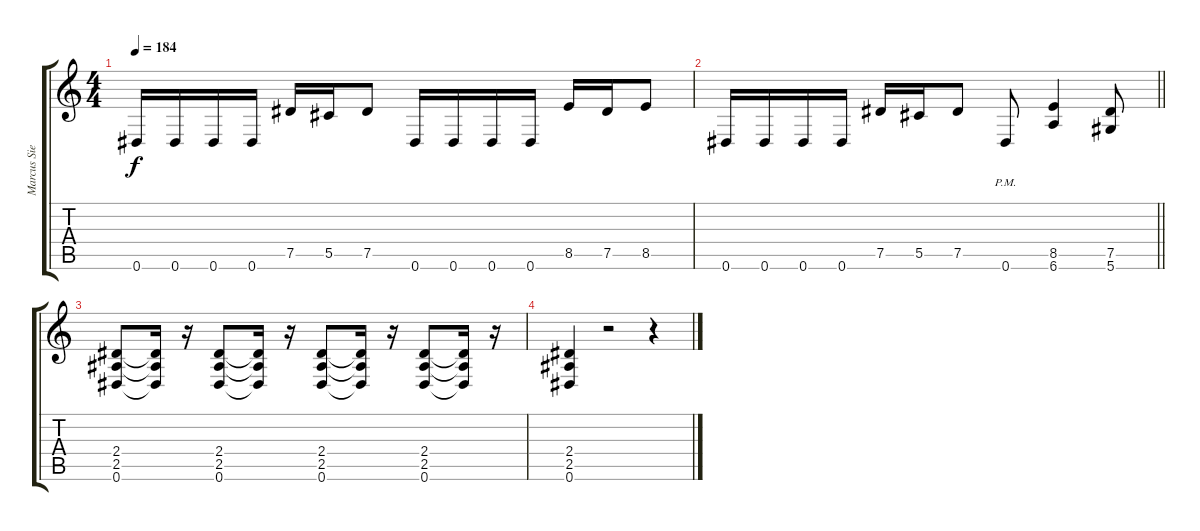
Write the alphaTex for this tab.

\track ("Marcus Siepen" "Marcus Sie") {instrument distortionguitar}
\staff {score tabs}
\tuning (Eb4 Bb3 Gb3 Db3 Ab2 Eb2) {hide}
\ts (4 4)
\tempo 184
\clef g2
\ks c
0.6.16{dy f} 0.6.16 0.6.16 0.6.16 7.5.16 5.5.16 7.5.8 0.6.16 0.6.16 0.6.16 0.6.16 8.5.16 7.5.16 8.5.8 |
\barLineRight lightlight
0.6.16 0.6.16 0.6.16 0.6.16 7.5.16 5.5.16 7.5.8 0.6{pm}.8 (8.5 6.6).4 (7.5 5.6).8 |
(2.4 2.5 0.6).8{balance 8} (2.4{t} 2.5{t} 0.6{t}).16 r.16 (2.4 2.5 0.6).8 (2.4{t} 2.5{t} 0.6{t}).16 r.16 (2.4 2.5 0.6).8 (2.4{t} 2.5{t} 0.6{t}).16 r.16 (2.4 2.5 0.6).8 (2.4{t} 2.5{t} 0.6{t}).16 r.16 |
(2.4 2.5 0.6).4 r.2 r.4
